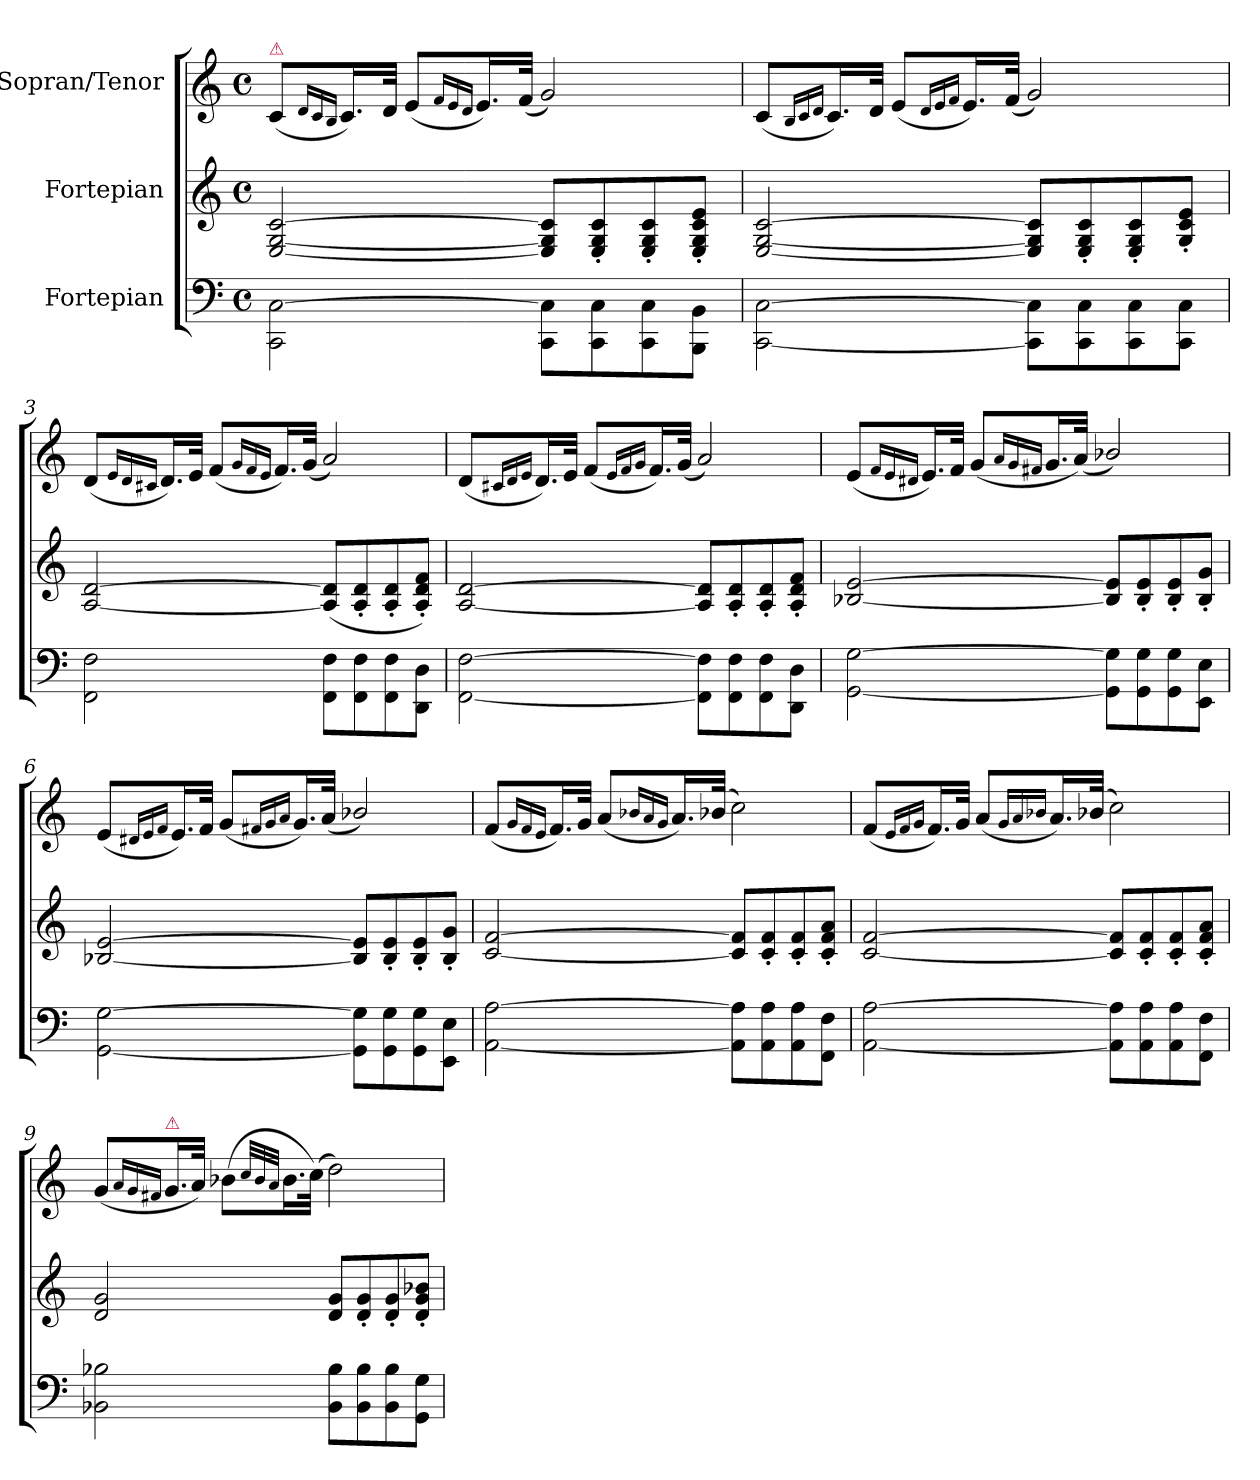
**kern	**kern	**kern
*part3	*part2	*part1
*staff3	*staff2	*staff1
*I"Fortepian	*I"Fortepian	*I"Sopran/Tenor
*clefF4	*clefG2	*clefG2
*k[]	*k[]	*k[]
*C:	*C:	*C:
*M4/4	*M4/4	*M4/4
*met(c)	*met(c)	*met(c)
=1	=1	=1
!	!	!LO:TX:a:color=crimson:t=⚠
2CC\ [2C\	[2E/ [2G/ [2c/	(<8c/L
.	.	16qqd/LL
.	.	16qqc/
.	.	16qqB/JJ
.	.	16.c/L)
.	.	32d/JJk
.	.	(<8e/L
.	.	16qqf/LL
.	.	16qqe/
.	.	16qqd/JJ
.	.	16.e/L)
.	.	(<32f/JJk
8CC\ 8C]\L	8E]/ 8G]/ 8c]/L	2g/)
8CC\ 8C\	8E'>/ 8G'>/ 8c'>/	.
8CC\ 8C\	8E'>/ 8G'>/ 8c'>/	.
8BBB\ 8BB\J	8E'>/ 8G'>/ 8c'>/ 8e'>/J	.
=2	=2	=2
[2CC\ [2C\	[2E/ [2G/ [2c/	(<8c/L
.	.	16qqB/LL
.	.	16qqc/
.	.	16qqd/JJ
.	.	16.c/L)
.	.	32d/JJk
.	.	(<8e/L
.	.	16qqd/LL
.	.	16qqe/
.	.	16qqf/JJ
.	.	16.e/L)
.	.	(<32f/JJk
8CC]\ 8C]\L	8E]/ 8G]/ 8c]/L	2g/)
8CC\ 8C\	8E'>/ 8G'>/ 8c'>/	.
8CC\ 8C\	8E'>/ 8G'>/ 8c'>/	.
8CC\ 8C\J	8G'>/ 8c'>/ 8e'>/J	.
=3	=3	=3
2FF\ 2F\	[2A/ [2d/	(<8d/L
.	.	16qqe/LL
.	.	16qqd/
.	.	16qqc#X/JJ
.	.	16.d/L)
.	.	32e/JJk
.	.	(<8f/L
.	.	16qqg/LL
.	.	16qqf/
.	.	16qqe/JJ
.	.	16.f/L)
.	.	(<32g/JJk
8FF\ 8F\L	(>8A]/ 8d]/L	2a/)
8FF\ 8F\	8A'>/ 8d'>/	.
8FF\ 8F\	8A'>/ 8d'>/	.
8DD\ 8D\J	8A'>/ 8d'>/ 8f'>/J)	.
=4	=4	=4
[2FF\ [2F\	[2A/ [2d/	(<8d/L
.	.	16qqc#X/LL
.	.	16qqd/
.	.	16qqe/JJ
.	.	16.d/L)
.	.	32e/JJk
.	.	(<8f/L
.	.	16qqe/LL
.	.	16qqf/
.	.	16qqg/JJ
.	.	16.f/L)
.	.	(<32g/JJk
8FF]\ 8F]\L	8A]/ 8d]/L	2a/)
8FF\ 8F\	8A'>/ 8d'>/	.
8FF\ 8F\	8A'>/ 8d'>/	.
8DD\ 8D\J	8A'>/ 8d'>/ 8f'>/J	.
=5	=5	=5
[2GG\ [2G\	[2B-X/ [2e/	(<8e/L
.	.	16qqf/LL
.	.	16qqe/
.	.	16qqd#X/JJ
.	.	16.e/L)
.	.	32f/JJk
.	.	(<8g/L
.	.	16qqa/LL
.	.	16qqg/
.	.	16qqf#X/JJ
.	.	16.g/L
.	.	(<32a/JJk)
8GG]\ 8G]\L	8B-]/ 8e]/L	2b-X/)
8GG\ 8G\	8B-'>/ 8e'>/	.
8GG\ 8G\	8B-'>/ 8e'>/	.
8EE\ 8E\J	8B-'>/ 8g'>/J	.
=6	=6	=6
[2GG\ [2G\	[2B-X/ [2e/	(<8e/L
.	.	16qqd#X/LL
.	.	16qqe/
.	.	16qqf/JJ
.	.	16.e/L)
.	.	32f/JJk
.	.	(<8g/L
.	.	16qqf#X/LL
.	.	16qqg/
.	.	16qqa/JJ
.	.	16.g/L)
.	.	(<32a/JJk
8GG]\ 8G]\L	8B-]/ 8e]/L	2b-X/)
8GG\ 8G\	8B-'>/ 8e'>/	.
8GG\ 8G\	8B-'>/ 8e'>/	.
8EE\ 8E\J	8B-'>/ 8g'>/J	.
=7	=7	=7
[2AA\ [2A\	[2c/ [2f/	(<8f/L
.	.	16qqg/LL
.	.	16qqf/
.	.	16qqe/JJ
.	.	16.f/L)
.	.	32g/JJk
.	.	(<8a/L
.	.	16qqb-X/LL
.	.	16qqa/
.	.	16qqg/JJ
.	.	16.a/L)
.	.	(>32b-X/JJk
8AA]\ 8A]\L	8c]/ 8f]/L	2cc\)
8AA\ 8A\	8c'>/ 8f'>/	.
8AA\ 8A\	8c'>/ 8f'>/	.
8FF\ 8F\J	8c'>/ 8f'>/ 8a'>/J	.
=8	=8	=8
[2AA\ [2A\	[2c/ [2f/	(<8f/L
.	.	16qqe/LL
.	.	16qqf/
.	.	16qqg/JJ
.	.	16.f/L)
.	.	32g/JJk
.	.	(<8a/L
.	.	16qqg/LL
.	.	16qqa/
.	.	16qqb-X/JJ
.	.	16.a/L)
.	.	(>32b-X/JJk
8AA]\ 8A]\L	8c]/ 8f]/L	2cc\)
8AA\ 8A\	8c'>/ 8f'>/	.
8AA\ 8A\	8c'>/ 8f'>/	.
8FF\ 8F\J	8c'>/ 8f'>/ 8a'>/J	.
=9	=9	=9
2BB-X\ 2B-X\	2d/ 2g/	(<8g/L
.	.	16qqa/LL
.	.	16qqg/
.	.	16qqf#X/JJ
!	!	!LO:TX:a:color=crimson:t=⚠
.	.	16.g/L
.	.	32a/JJk)
.	.	(>8b-X\L
.	.	32qqcc/LLL
.	.	32qqb-/
.	.	32qqa/JJJ
.	.	16.b-\L
.	.	(>32cc\JJk)
8BB-\ 8B-\L	8d/ 8g/L	2dd\)
8BB-\ 8B-\	8d'>/ 8g'>/	.
8BB-\ 8B-\	8d'>/ 8g'>/	.
8GG\ 8G\J	8d'>/ 8g'>/ 8b-X'>/J	.
=	=	=
*-	*-	*-
